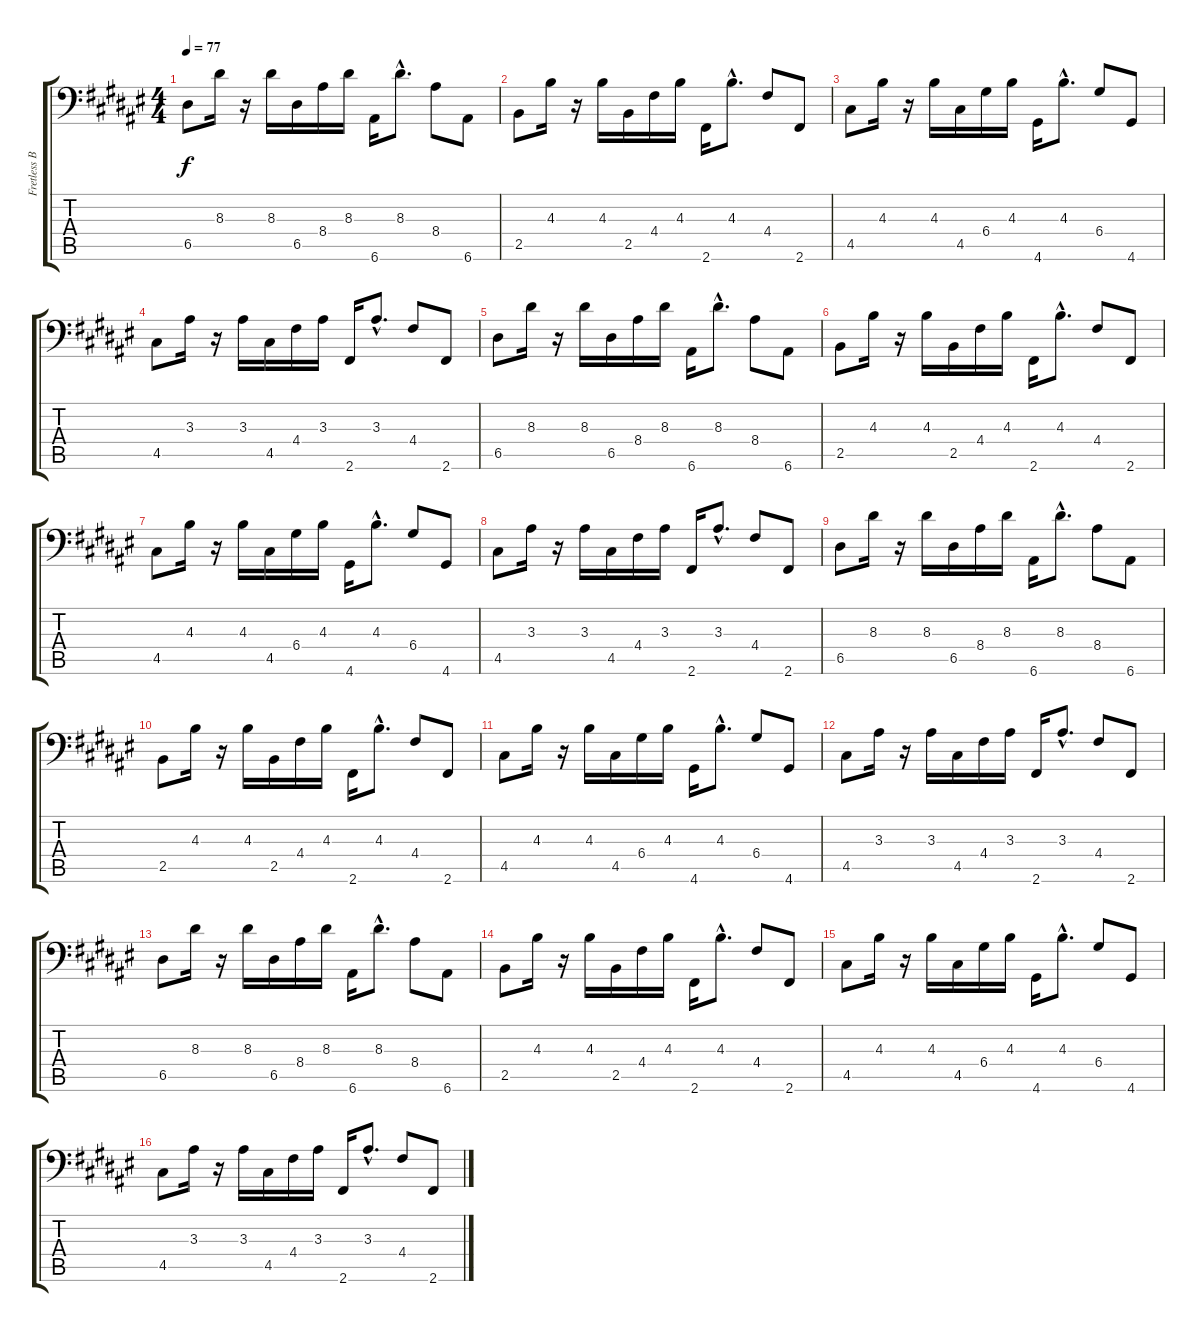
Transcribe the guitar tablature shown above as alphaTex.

\track ("Fretless Bass 6 Cordas" "Fretless B") {instrument fretlessbass}
\staff {score tabs}
\tuning (E3 B2 G2 D2 A1 E1) {hide}
\ts (4 4)
\tempo 77
\clef f4
\ks d#minor
6.5.8{dy f} 8.3.16 r.16 8.3.16 6.5.16 8.4.16 8.3.16 6.6.16 8.3{hac}.8{d} 8.4.8 6.6.8 |
2.5.8 4.3.16 r.16 4.3.16 2.5.16 4.4.16 4.3.16 2.6.16 4.3{hac}.8{d} 4.4.8 2.6.8 |
4.5.8 4.3.16 r.16 4.3.16 4.5.16 6.4.16 4.3.16 4.6.16 4.3{hac}.8{d} 6.4.8 4.6.8 |
4.5.8 3.3.16 r.16 3.3.16 4.5.16 4.4.16 3.3.16 2.6.16 3.3{hac}.8{d} 4.4.8 2.6.8 |
6.5.8 8.3.16 r.16 8.3.16 6.5.16 8.4.16 8.3.16 6.6.16 8.3{hac}.8{d} 8.4.8 6.6.8 |
2.5.8 4.3.16 r.16 4.3.16 2.5.16 4.4.16 4.3.16 2.6.16 4.3{hac}.8{d} 4.4.8 2.6.8 |
4.5.8 4.3.16 r.16 4.3.16 4.5.16 6.4.16 4.3.16 4.6.16 4.3{hac}.8{d} 6.4.8 4.6.8 |
4.5.8 3.3.16 r.16 3.3.16 4.5.16 4.4.16 3.3.16 2.6.16 3.3{hac}.8{d} 4.4.8 2.6.8 |
6.5.8 8.3.16 r.16 8.3.16 6.5.16 8.4.16 8.3.16 6.6.16 8.3{hac}.8{d} 8.4.8 6.6.8 |
2.5.8 4.3.16 r.16 4.3.16 2.5.16 4.4.16 4.3.16 2.6.16 4.3{hac}.8{d} 4.4.8 2.6.8 |
4.5.8 4.3.16 r.16 4.3.16 4.5.16 6.4.16 4.3.16 4.6.16 4.3{hac}.8{d} 6.4.8 4.6.8 |
4.5.8 3.3.16 r.16 3.3.16 4.5.16 4.4.16 3.3.16 2.6.16 3.3{hac}.8{d} 4.4.8 2.6.8 |
6.5.8 8.3.16 r.16 8.3.16 6.5.16 8.4.16 8.3.16 6.6.16 8.3{hac}.8{d} 8.4.8 6.6.8 |
2.5.8 4.3.16 r.16 4.3.16 2.5.16 4.4.16 4.3.16 2.6.16 4.3{hac}.8{d} 4.4.8 2.6.8 |
4.5.8 4.3.16 r.16 4.3.16 4.5.16 6.4.16 4.3.16 4.6.16 4.3{hac}.8{d} 6.4.8 4.6.8 |
4.5.8 3.3.16 r.16 3.3.16 4.5.16 4.4.16 3.3.16 2.6.16 3.3{hac}.8{d} 4.4.8 2.6.8
